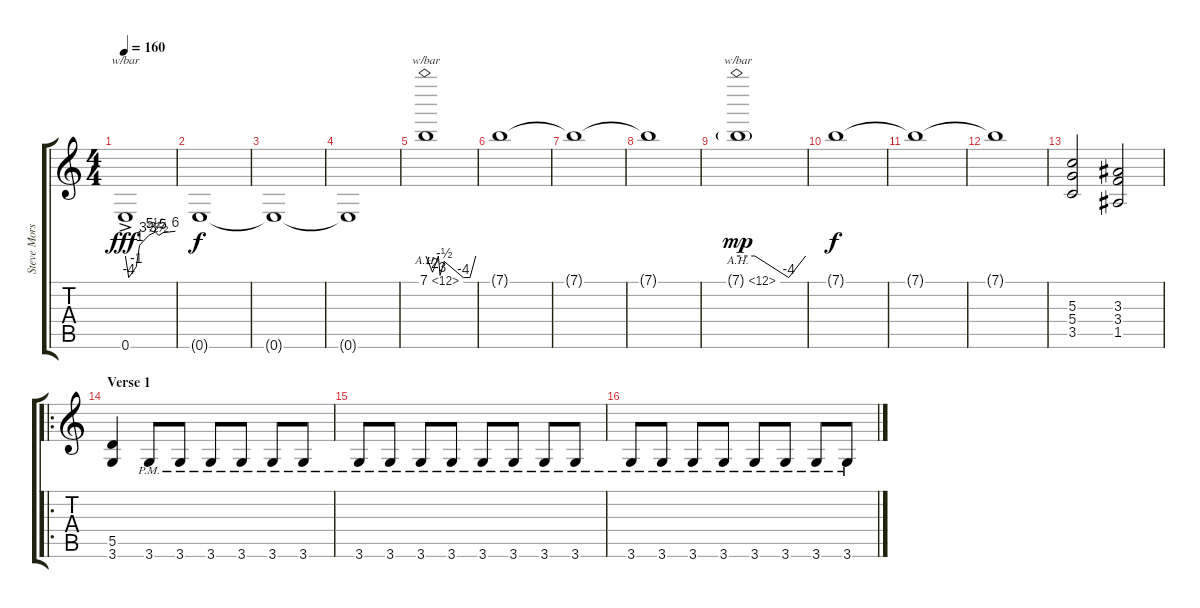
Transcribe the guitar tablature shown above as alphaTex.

\track ("Steve Morse" "Steve Mors") {instrument overdrivenguitar}
\staff {score tabs}
\tuning (E4 B3 G3 D3 A2 E2) {hide}
\ts (4 4)
\tempo 160
\clef g2
\ks c
0.6{ac}.1{tbe (custom default 0 0 4 -16 13 -4 17 4 28 14 36 22 40 14 45 20 60 24) dy fff} |
0.6{t}.1{dy f volume 13} |
0.6{t}.1{volume 14} |
0.6{t}.1{volume 16} |
7.1{ah 5}.1{tbe (custom default 0 0 8 -8 15 0 17 -12 22 -2 45 -16 53 -16 60 0)} |
7.1{t}.1 |
7.1{t}.1 |
7.1{t}.1 |
7.1{ah 5 g}.1{tbe (custom default 0 0 15 0 45 -16 60 0) dy mp} |
7.1{t}.1{dy f} |
7.1{t}.1 |
7.1{t}.1 |
(5.3 5.4 3.5).2{volume 16} (3.3 3.4 1.5).2 |
\ro
\section ("" "Verse 1")
(5.5 3.6).4 3.6{pm}.8 3.6{pm}.8 3.6{pm}.8 3.6{pm}.8 3.6{pm}.8 3.6{pm}.8 |
3.6{pm}.8 3.6{pm}.8 3.6{pm}.8 3.6{pm}.8 3.6{pm}.8 3.6{pm}.8 3.6{pm}.8 3.6{pm}.8 |
3.6{pm}.8 3.6{pm}.8 3.6{pm}.8 3.6{pm}.8 3.6{pm}.8 3.6{pm}.8 3.6{pm}.8 3.6{pm}.8
